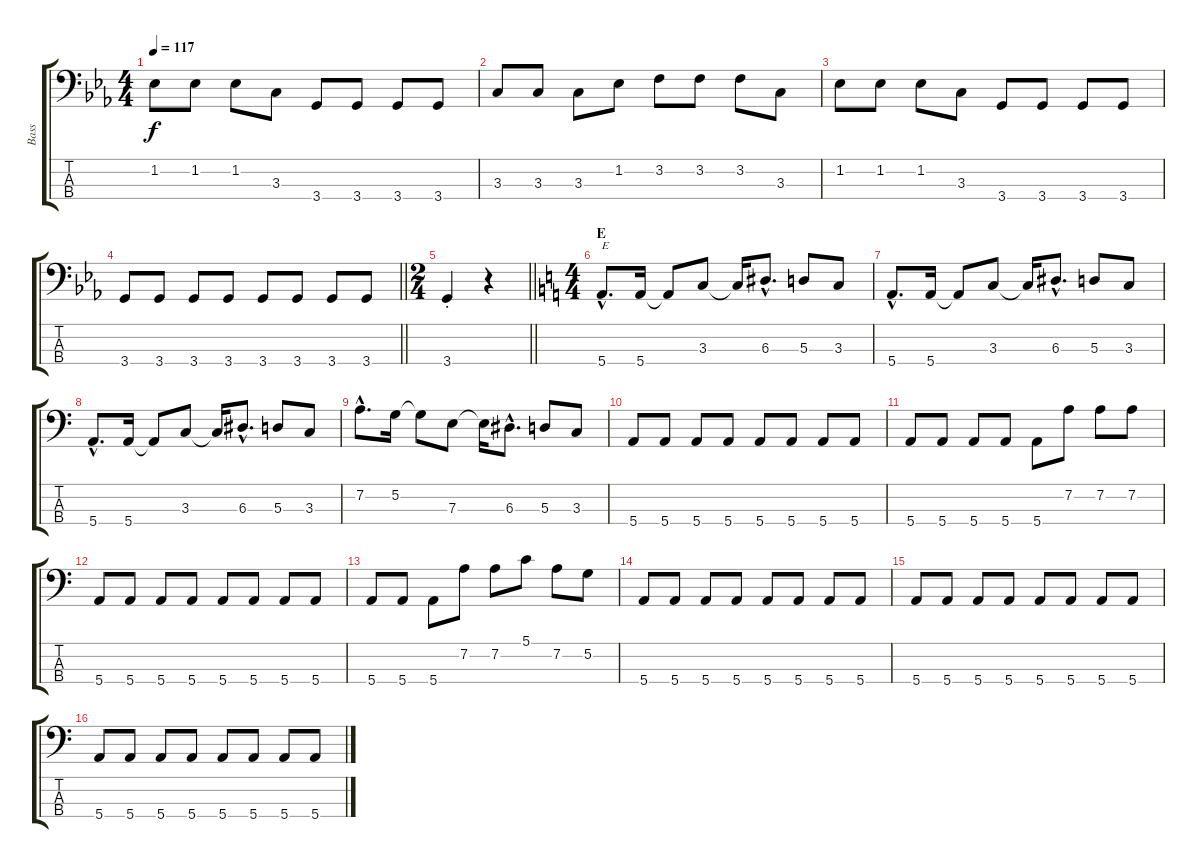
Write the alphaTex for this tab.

\track ("Bass" "Bass") {instrument electricbasspick}
\staff {score tabs}
\tuning (G2 D2 A1 E1) {hide}
\ts (4 4)
\tempo 117
\clef f4
\ks eb
1.2.8{dy f} 1.2.8 1.2.8 3.3.8 3.4.8 3.4.8 3.4.8 3.4.8 |
3.3.8 3.3.8 3.3.8 1.2.8 3.2.8 3.2.8 3.2.8 3.3.8 |
1.2.8 1.2.8 1.2.8 3.3.8 3.4.8 3.4.8 3.4.8 3.4.8 |
\barLineRight lightlight
3.4.8 3.4.8 3.4.8 3.4.8 3.4.8 3.4.8 3.4.8 3.4.8 |
\ts (2 4)
\barLineRight lightlight
3.4{st}.4 r.4 |
\ts (4 4)
\section ("" "E")
\ks c
5.4{hac}.8{d txt "E"} 5.4.16 5.4{t}.8 3.3.8 3.3{t}.16 6.3{hac}.8{d} 5.3.8 3.3.8 |
5.4{hac}.8{d} 5.4.16 5.4{t}.8 3.3.8 3.3{t}.16 6.3{hac}.8{d} 5.3.8 3.3.8 |
5.4{hac}.8{d} 5.4.16 5.4{t}.8 3.3.8 3.3{t}.16 6.3{hac}.8{d} 5.3.8 3.3.8 |
7.2{hac}.8{d} 5.2.16 5.2{t}.8 7.3.8 7.3{t}.16 6.3{hac}.8{d} 5.3.8 3.3.8 |
5.4.8 5.4.8 5.4.8 5.4.8 5.4.8 5.4.8 5.4.8 5.4.8 |
5.4.8 5.4.8 5.4.8 5.4.8 5.4.8 7.2.8 7.2.8 7.2.8 |
5.4.8 5.4.8 5.4.8 5.4.8 5.4.8 5.4.8 5.4.8 5.4.8 |
5.4.8 5.4.8 5.4.8 7.2.8 7.2.8 5.1.8 7.2.8 5.2.8 |
5.4.8 5.4.8 5.4.8 5.4.8 5.4.8 5.4.8 5.4.8 5.4.8 |
5.4.8 5.4.8 5.4.8 5.4.8 5.4.8 5.4.8 5.4.8 5.4.8 |
5.4.8 5.4.8 5.4.8 5.4.8 5.4.8 5.4.8 5.4.8 5.4.8
